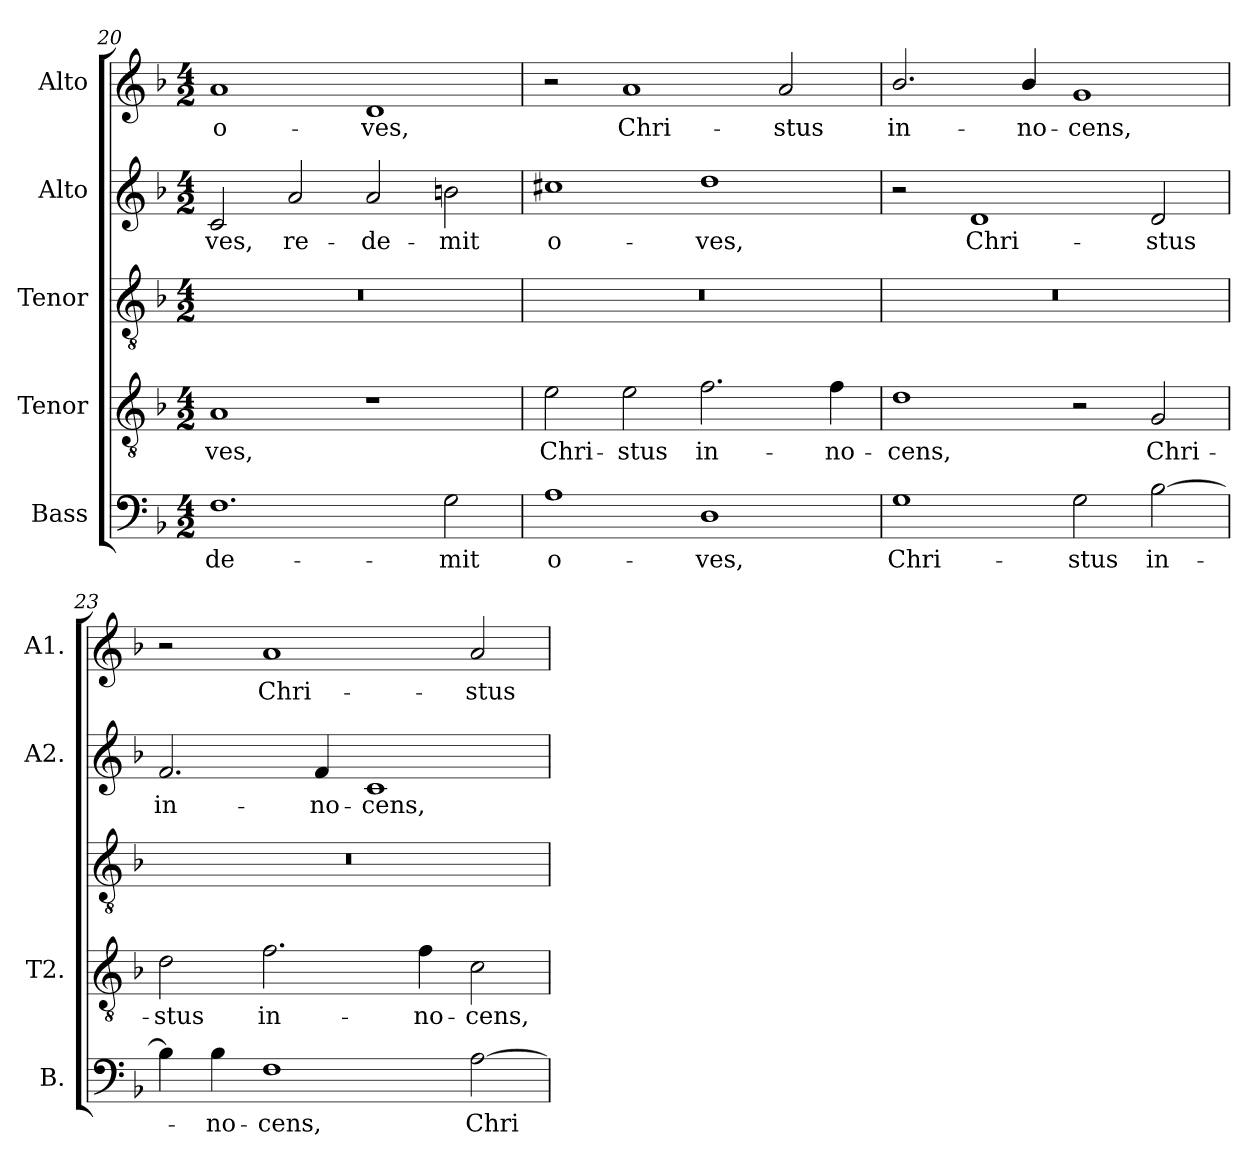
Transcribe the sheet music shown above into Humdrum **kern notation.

**kern	**text	**kern	**text	**kern	**kern	**text	**kern	**text
*part5	*part5	*part4	*part4	*part3	*part2	*part2	*part1	*part1
*staff5	*staff5	*staff4	*staff4	*staff3	*staff2	*staff2	*staff1	*staff1
*I"Bass	*	*I"Tenor	*	*I"Tenor	*I"Alto	*	*I"Alto	*
*I'B.	*	*I'T2.	*	*	*I'A2.	*	*I'A1.	*
*clefF4	*	*clefGv2	*	*clefGv2	*clefG2	*	*clefG2	*
*	*	*ITrd7c12	*	*ITrd7c12	*	*	*	*
*k[b-]	*	*k[b-]	*	*k[b-]	*k[b-]	*	*k[b-]	*
*F:	*	*F:	*	*F:	*F:	*	*F:	*
*M4/2	*	*M4/2	*	*M4/2	*M4/2	*	*M4/2	*
=20	=20	=20	=20	=20	=20	=20	=20	=20
!	!LO:LY:b:color=#000000	!	!	!	!	!	!	!
!	!	!	!LO:LY:b:color=#000000	!LO:N:vis=1	!	!	!	!
!	!	!	!	!	!	!LO:LY:b:color=#000000	!	!
!	!	!	!	!	!	!	!	!LO:LY:b:color=#000000
1.Fi	-de-	1AAi	-ves,	0r	2ci/	-ves,	1ai	o-
!	!	!	!	!	!	!LO:LY:b:color=#000000	!	!
.	.	.	.	.	2ai/	re-	.	.
!	!	!	!	!	!	!LO:LY:b:color=#000000	!	!
!	!	!	!	!	!	!	!	!LO:LY:b:color=#000000
.	.	1r	.	.	2ai/	-de-	1di	-ves,
!	!LO:LY:b:color=#000000	!	!	!	!	!	!	!
!	!	!	!	!	!	!LO:LY:b:color=#000000	!	!
2Gi\	-mit	.	.	.	2bni\	-mit	.	.
=21	=21	=21	=21	=21	=21	=21	=21	=21
!	!LO:LY:b:color=#000000	!	!	!	!	!	!	!
!	!	!	!LO:LY:b:color=#000000	!LO:N:vis=1	!	!	!	!
!	!	!	!	!	!	!LO:LY:b:color=#000000	!	!
1Ai	o-	2Ei\	Chri-	0r	1cc#Xi	o-	2r	.
!	!	!	!LO:LY:b:color=#000000	!	!	!	!	!
!	!	!	!	!	!	!	!	!LO:LY:b:color=#000000
.	.	2Ei\	-stus	.	.	.	1ai	Chri-
!	!LO:LY:b:color=#000000	!	!	!	!	!	!	!
!	!	!	!LO:LY:b:color=#000000	!	!	!	!	!
!	!	!	!	!	!	!LO:LY:b:color=#000000	!	!
1Di	-ves,	2.Fi\	in-	.	1ddi	-ves,	.	.
!	!	!	!	!	!	!	!	!LO:LY:b:color=#000000
.	.	.	.	.	.	.	2ai/	-stus
!	!	!	!LO:LY:b:color=#000000	!	!	!	!	!
.	.	4Fi\	-no-	.	.	.	.	.
!!LO:LB:g=z
=22	=22	=22	=22	=22	=22	=22	=22	=22
!	!LO:LY:b:color=#000000	!	!	!	!	!	!	!
!	!	!	!LO:LY:b:color=#000000	!LO:N:vis=1	!	!	!	!
!	!	!	!	!	!	!	!	!LO:LY:b:color=#000000
1Gi	Chri-	1Di	-cens,	0r	2r	.	2.b-i/	in-
!	!	!	!	!	!	!LO:LY:b:color=#000000	!	!
.	.	.	.	.	1di	Chri-	.	.
!	!	!	!	!	!	!	!	!LO:LY:b:color=#000000
.	.	.	.	.	.	.	4b-i/	-no-
!	!LO:LY:b:color=#000000	!	!	!	!	!	!	!
!	!	!	!	!	!	!	!	!LO:LY:b:color=#000000
2Gi\	-stus	2r	.	.	.	.	1gi	-cens,
!	!LO:LY:b:color=#000000	!	!	!	!	!	!	!
!	!	!	!LO:LY:b:color=#000000	!	!	!	!	!
!	!	!	!	!	!	!LO:LY:b:color=#000000	!	!
[2B-i\	in-	2GGi/	Chri-	.	2di/	-stus	.	.
=23	=23	=23	=23	=23	=23	=23	=23	=23
!	!	!	!LO:LY:b:color=#000000	!LO:N:vis=1	!	!	!	!
!	!	!	!	!	!	!LO:LY:b:color=#000000	!	!
4B-i\]	.	2Di\	-stus	0r	2.fi/	in-	2r	.
!	!LO:LY:b:color=#000000	!	!	!	!	!	!	!
4B-i\	-no-	.	.	.	.	.	.	.
!	!LO:LY:b:color=#000000	!	!	!	!	!	!	!
!	!	!	!LO:LY:b:color=#000000	!	!	!	!	!
!	!	!	!	!	!	!	!	!LO:LY:b:color=#000000
1Fi	-cens,	2.Fi\	in-	.	.	.	1ai	Chri-
!	!	!	!	!	!	!LO:LY:b:color=#000000	!	!
.	.	.	.	.	4fi/	-no-	.	.
!	!	!	!	!	!	!LO:LY:b:color=#000000	!	!
.	.	.	.	.	1ci	-cens,	.	.
!	!	!	!LO:LY:b:color=#000000	!	!	!	!	!
.	.	4Fi\	-no-	.	.	.	.	.
!	!LO:LY:b:color=#000000	!	!	!	!	!	!	!
!	!	!	!LO:LY:b:color=#000000	!	!	!	!	!
!	!	!	!	!	!	!	!	!LO:LY:b:color=#000000
[2Ai\	Chri-	2Ci\	-cens,	.	.	.	2ai/	-stus
=	=	=	=	=	=	=	=	=
*-	*-	*-	*-	*-	*-	*-	*-	*-
